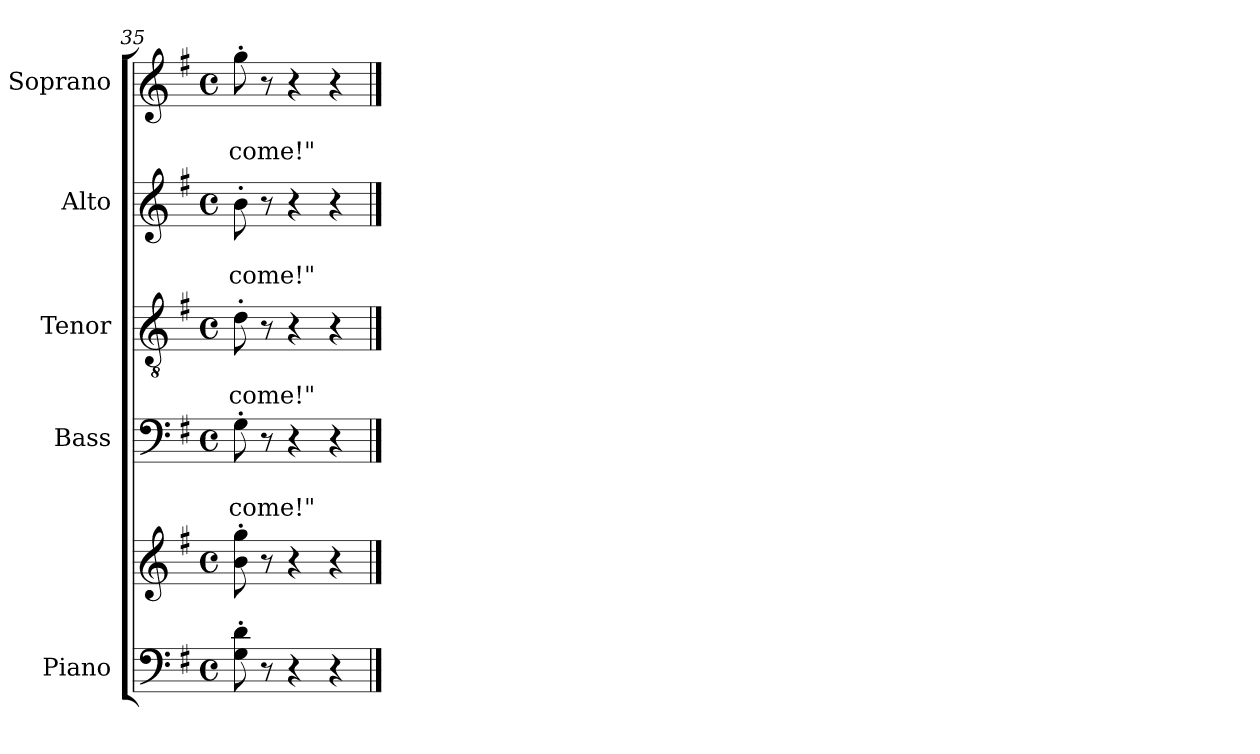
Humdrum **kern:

**kern	**kern	**kern	**text	**text	**kern	**text	**text	**kern	**text	**text	**kern	**text	**text
*part5	*part5	*part4	*part4	*part4	*part3	*part3	*part3	*part2	*part2	*part2	*part1	*part1	*part1
*staff6	*staff5	*staff4	*staff4	*staff4	*staff3	*staff3	*staff3	*staff2	*staff2	*staff2	*staff1	*staff1	*staff1
*I"Piano	*	*I"Bass	*	*	*I"Tenor	*	*	*I"Alto	*	*	*I"Soprano	*	*
*	*	*I'B	*	*	*I'T	*	*	*I'A	*	*	*I'S	*	*
*clefF4	*clefG2	*clefF4	*	*	*clefGv2	*	*	*clefG2	*	*	*clefG2	*	*
*k[f#]	*k[f#]	*k[f#]	*	*	*k[f#]	*	*	*k[f#]	*	*	*k[f#]	*	*
*G:	*G:	*G:	*	*	*G:	*	*	*G:	*	*	*G:	*	*
*M4/4	*M4/4	*M4/4	*	*	*M4/4	*	*	*M4/4	*	*	*M4/4	*	*
*met(c)	*met(c)	*met(c)	*	*	*met(c)	*	*	*met(c)	*	*	*met(c)	*	*
=35	=35	=35	=35	=35	=35	=35	=35	=35	=35	=35	=35	=35	=35
*	*^	*	*	*	*	*	*	*	*	*	*	*	*
!	!	!	!	!	!LO:LY:b	!	!	!LO:LY:b	!	!	!LO:LY:b	!	!	!LO:LY:b
8G\' 8d\'	8b' 8gg'	2.ryy	8G'	.	come!"	8d'\	.	come!"	8b'	.	come!"	8gg'	.	come!"
8r	8r	.	8r	.	.	8r	.	.	8r	.	.	8r	.	.
4r	4r	.	4r	.	.	4r	.	.	4r	.	.	4r	.	.
4r	4r	.	4r	.	.	4r	.	.	4r	.	.	4r	.	.
*	*v	*v	*	*	*	*	*	*	*	*	*	*	*	*
==	==	==	==	==	==	==	==	==	==	==	==	==	==
*-	*-	*-	*-	*-	*-	*-	*-	*-	*-	*-	*-	*-	*-
